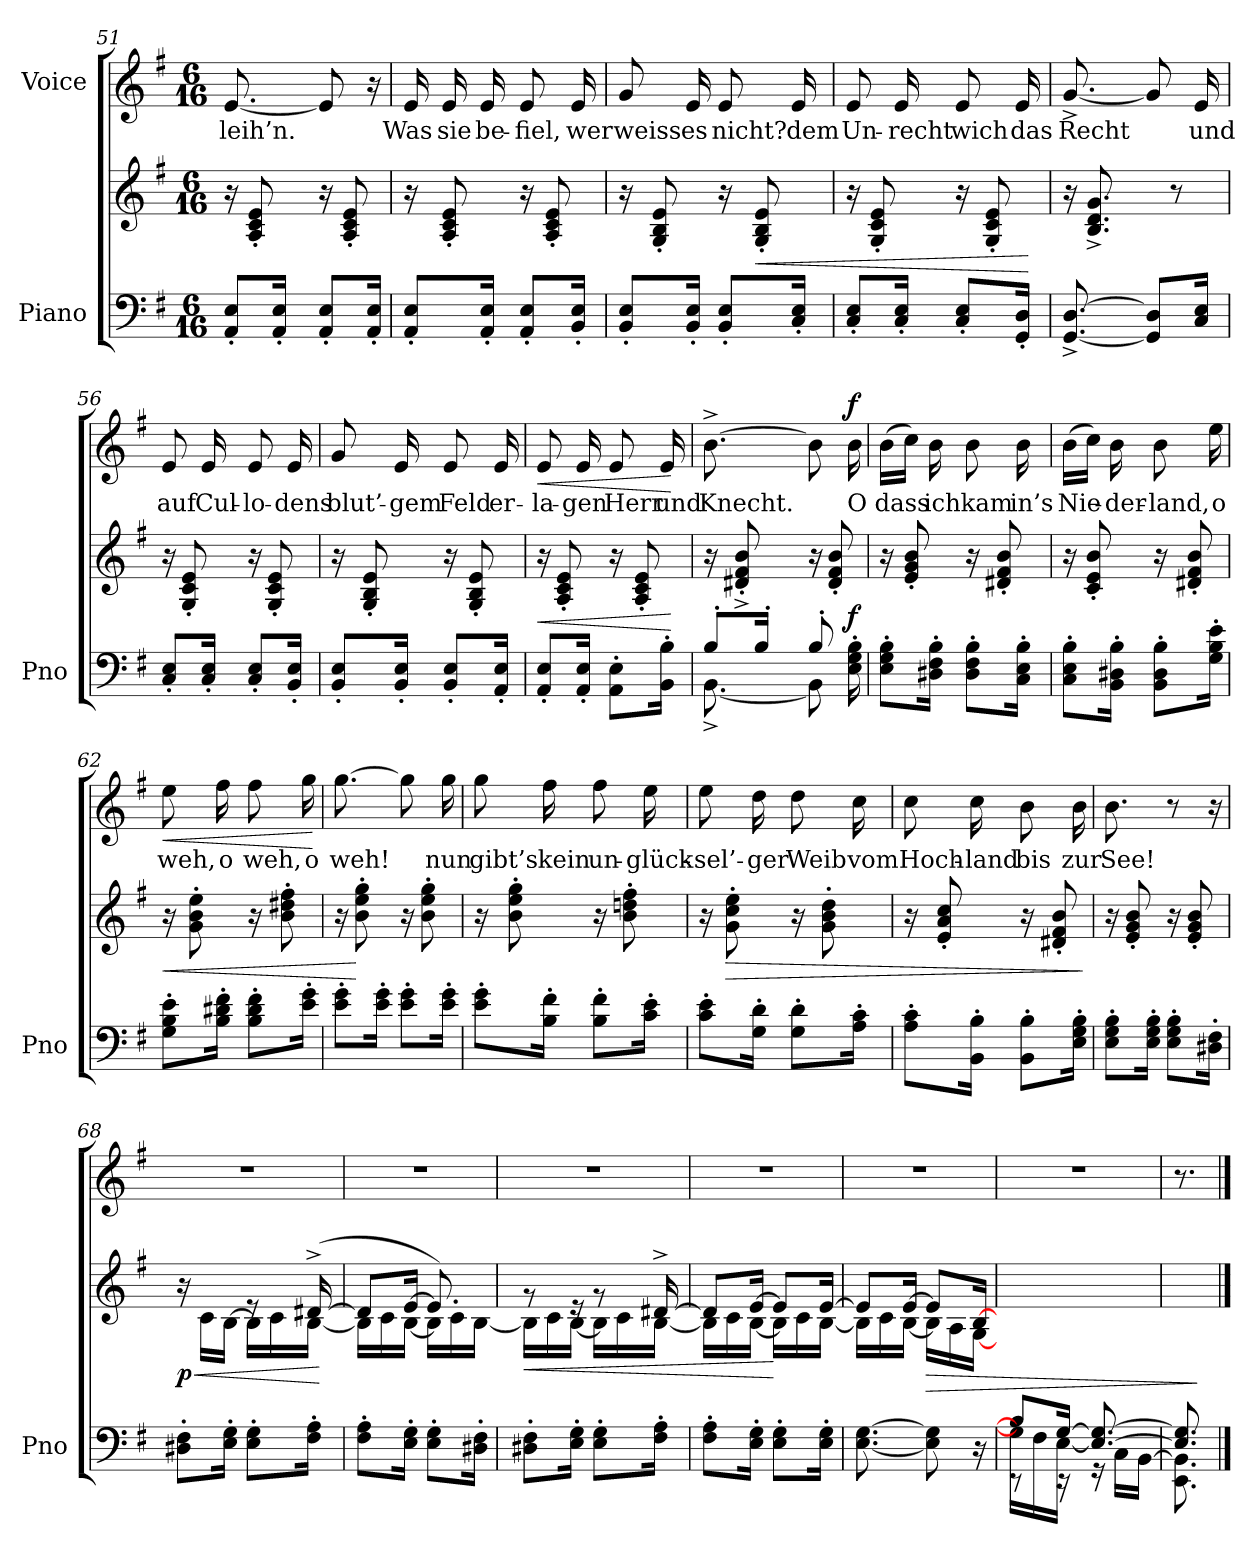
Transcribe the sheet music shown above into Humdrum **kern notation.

**kern	**kern	**dynam	**kern	**text	**dynam
*part2	*part2	*part2	*part1	*part1	*part1
*staff3	*staff2	*staff2/3	*staff1	*staff1	*staff1
*I"Piano	*	*	*I"Voice	*	*
*I'Pno	*	*	*	*	*
*clefF4	*clefG2	*	*clefG2	*	*
*k[f#]	*k[f#]	*	*k[f#]	*	*
*M6/16	*M6/16	*	*M6/16	*	*
=51	=51	=51	=51	=51	=51
!	!	!	!	!LO:LY:b	!
8AA/' 8E/'L	16r	.	[8.e/	leih’n.	.
.	8A/' 8c/' 8e/'	.	.	.	.
16AA/' 16E/'Jk	.	.	.	.	.
8AA/' 8E/'L	16r	.	8e/]	.	.
.	8A/' 8c/' 8e/'	.	.	.	.
16AA/' 16E/'Jk	.	.	16r	.	.
=52	=52	=52	=52	=52	=52
!	!	!	!	!LO:LY:b	!
8AA/' 8E/'L	16r	.	16e/	Was	.
!	!	!	!	!LO:LY:b	!
.	8A/' 8c/' 8e/'	.	16e/	sie	.
!	!	!	!	!LO:LY:b	!
16AA/' 16E/'Jk	.	.	16e/	be-	.
!	!	!	!	!LO:LY:b	!
8AA/' 8E/'L	16r	.	8e/	-fiel,	.
.	8A/' 8c/' 8e/'	.	.	.	.
!	!	!	!	!LO:LY:b	!
16BB/' 16E/'Jk	.	.	16e/	wer	.
=53	=53	=53	=53	=53	=53
!	!	!	!	!LO:LY:b	!
8BB/' 8E/'L	16r	.	8g/	weiss	.
.	8G/' 8B/' 8e/'	.	.	.	.
!	!	!	!	!LO:LY:b	!
16BB/' 16E/'Jk	.	.	16e/	es	.
!	!	!	!	!LO:LY:b	!
8BB/' 8E/'L	16r	.	8e/	nicht?	.
!	!	!LO:HP:b	!	!	!
.	8G/' 8B/' 8e/'	<	.	.	.
!	!	!	!	!LO:LY:b	!
16C/' 16E/'Jk	.	.	16e/	dem	.
=54	=54	=54	=54	=54	=54
!	!	!	!	!LO:LY:b	!
8C/' 8E/'L	16r	.	8e/	Un-	.
.	8G/' 8c/' 8e/'	.	.	.	.
!	!	!	!	!LO:LY:b	!
16C/' 16E/'Jk	.	.	16e/	-recht	.
!	!	!	!	!LO:LY:b	!
8C/' 8E/'L	16r	.	8e/	wich	.
.	8G/' 8c/' 8e/'	.	.	.	.
!	!	!	!	!LO:LY:b	!
16GG/' 16D/'Jk	.	.	16e/	das	.
.	.	[	.	.	.
!!LO:LB:g=z
=55	=55	=55	=55	=55	=55
!	!	!	!	!LO:LY:b	!
[8.GG/^ [8.D/^	16r	.	[8.g^/	Recht	.
.	8.B/^ 8.d/^ 8.g/^	.	.	.	.
8GG/] 8D/]L	.	.	8g/]	.	.
.	8r	.	.	.	.
!	!	!	!	!LO:LY:b	!
16C/ 16E/Jk	.	.	16e/	und	.
=56	=56	=56	=56	=56	=56
!	!	!	!	!LO:LY:b	!
8C/' 8E/'L	16r	.	8e/	auf	.
.	8G/' 8c/' 8e/'	.	.	.	.
!	!	!	!	!LO:LY:b	!
16C/' 16E/'Jk	.	.	16e/	Cul-	.
!	!	!	!	!LO:LY:b	!
8C/' 8E/'L	16r	.	8e/	-lo-	.
.	8G/' 8c/' 8e/'	.	.	.	.
!	!	!	!	!LO:LY:b	!
16BB/' 16E/'Jk	.	.	16e/	-dens	.
=57	=57	=57	=57	=57	=57
!	!	!	!	!LO:LY:b	!
8BB/' 8E/'L	16r	.	8g/	blut’-	.
.	8G/' 8B/' 8e/'	.	.	.	.
!	!	!	!	!LO:LY:b	!
16BB/' 16E/'Jk	.	.	16e/	-gem	.
!	!	!	!	!LO:LY:b	!
8BB/' 8E/'L	16r	.	8e/	Feld	.
.	8G/' 8B/' 8e/'	.	.	.	.
!	!	!	!	!LO:LY:b	!
16AA/' 16E/'Jk	.	.	16e/	er-	.
=58	=58	=58	=58	=58	=58
!	!	!LO:HP:b	!	!LO:LY:b	!LO:HP:b
8AA/' 8E/'L	16r	<	8e/	-la-	<
.	8A/' 8c/' 8e/'	.	.	.	.
!	!	!	!	!LO:LY:b	!
16AA/' 16E/'Jk	.	.	16e/	-gen	.
!	!	!	!	!LO:LY:b	!
8AA\' 8E\'L	16r	.	8e/	Herr	.
.	8A/' 8c/' 8e/'	.	.	.	.
!	!	!	!	!LO:LY:b	!
16BB\' 16B\'Jk	.	.	16e/	und	.
.	.	[	.	.	[
=59	=59	=59	=59	=59	=59
*^	*	*	*	*	*
!	!	!	!	!	!LO:LY:b	!
8B'/L	[8.BB^\	16r	.	[8.b^\	Knecht.	.
.	.	8d#X/'^ 8f#/'^ 8b/'^	.	.	.	.
16B'/Jk	.	.	.	.	.	.
8B'/	8BB\]	16r	.	8b\]	.	.
.	.	8d#/' 8f#/' 8b/'	.	.	.	.
!	!	!	!LO:DY:a=2	!	!LO:LY:b	!LO:DY:a
16E\' 16G\' 16B\'	16ryy	.	f	16b\	O	f
=60	=60	=60	=60	=60	=60	=60
!	!	!	!	!	!LO:LY:b	!
*v	*v	*	*	*	*	*
8E\' 8G\' 8B\'L	16r	.	(>16b\LL	dass	.
.	8e/' 8g/' 8b/'	.	16cc\JJ)	.	.
!	!	!	!	!LO:LY:b	!
16D#X\' 16F#\' 16B\'Jk	.	.	16b\	ich	.
!	!	!	!	!LO:LY:b	!
8D#\' 8F#\' 8B\'L	16r	.	8b\	kam	.
.	8d#X/' 8f#/' 8b/'	.	.	.	.
!	!	!	!	!LO:LY:b	!
16C\' 16E\' 16B\'Jk	.	.	16b\	in’s	.
!!LO:LB:g=z
=61	=61	=61	=61	=61	=61
!	!	!	!	!LO:LY:b	!
8C\' 8E\' 8B\'L	16r	.	(>16b\LL	Nie-	.
.	8c/' 8e/' 8b/'	.	16cc\JJ)	.	.
!	!	!	!	!LO:LY:b	!
16BB\' 16D#X\' 16B\'Jk	.	.	16b\	-der-	.
!	!	!	!	!LO:LY:b	!
8BB\' 8D#\' 8B\'L	16r	.	8b\	-land,	.
.	8d#X/' 8f#/' 8b/'	.	.	.	.
!	!	!	!	!LO:LY:b	!
16G\' 16B\' 16e\'Jk	.	.	16ee\	o	.
=62	=62	=62	=62	=62	=62
!	!	!LO:HP:b	!	!LO:LY:b	!LO:HP:b
8G\' 8B\' 8e\'L	16r	<	8ee\	weh,	<
.	8g\' 8b\' 8ee\'	.	.	.	.
!	!	!	!	!LO:LY:b	!
16B\' 16d#X\' 16f#\'Jk	.	.	16ff#\	o	.
!	!	!	!	!LO:LY:b	!
8B\' 8d#\' 8f#\'L	16r	.	8ff#\	weh,	.
.	8b\' 8dd#X\' 8ff#\'	.	.	.	.
!	!	!	!	!LO:LY:b	!
16e\' 16g\'Jk	.	.	16gg\	o	.
.	.	.	.	.	[
=63	=63	=63	=63	=63	=63
!	!	!	!	!LO:LY:b	!
8e\' 8g\'L	16r	.	[8.gg\	weh!	.
.	8b\' 8ee\' 8gg\'	[	.	.	.
16e\' 16g\'Jk	.	.	.	.	.
8e\' 8g\'L	16r	.	8gg\]	.	.
.	8b\' 8ee\' 8gg\'	.	.	.	.
!	!	!	!	!LO:LY:b	!
16e\' 16g\'Jk	.	.	16gg\	nun	.
=64	=64	=64	=64	=64	=64
!	!	!	!	!LO:LY:b	!
8e\' 8g\'L	16r	.	8gg\	gibt’s	.
.	8b\' 8ee\' 8gg\'	.	.	.	.
!	!	!	!	!LO:LY:b	!
16B\' 16f#\'Jk	.	.	16ff#\	kein	.
!	!	!	!	!LO:LY:b	!
8B\' 8f#\'L	16r	.	8ff#\	un-	.
.	8b\' 8ddn\' 8ff#\'	.	.	.	.
!	!	!	!	!LO:LY:b	!
16c\' 16e\'Jk	.	.	16ee\	-glück-	.
=65	=65	=65	=65	=65	=65
!	!	!	!	!LO:LY:b	!
8c\' 8e\'L	16r	.	8ee\	-sel’-	.
!	!	!LO:HP:b	!	!	!
.	8g\' 8cc\' 8ee\'	>	.	.	.
!	!	!	!	!LO:LY:b	!
16G\' 16d\'Jk	.	.	16dd\	-ger	.
!	!	!	!	!LO:LY:b	!
8G\' 8d\'L	16r	.	8dd\	Weib	.
.	8g\' 8b\' 8dd\'	.	.	.	.
!	!	!	!	!LO:LY:b	!
16A\' 16c\'Jk	.	.	16cc\	vom	.
=66	=66	=66	=66	=66	=66
!	!	!	!	!LO:LY:b	!
8A\' 8c\'L	16r	.	8cc\	Hoch-	.
.	8e/' 8a/' 8cc/'	.	.	.	.
!	!	!	!	!LO:LY:b	!
16BB\' 16B\'Jk	.	.	16cc\	-land	.
!	!	!	!	!LO:LY:b	!
8BB\' 8B\'L	16r	.	8b\	bis	.
.	8d#X/' 8f#/' 8b/'	.	.	.	.
!	!	!	!	!LO:LY:b	!
16E\' 16G\' 16B\'Jk	.	.	16b\	zur	.
.	.	]	.	.	.
!!LO:LB:g=z
=67	=67	=67	=67	=67	=67
!	!	!	!	!LO:LY:b	!
8E\' 8G\' 8B\'L	16r	.	8.b\	See!	.
.	8e/' 8g/' 8b/'	.	.	.	.
16E\' 16G\' 16B\'Jk	.	.	.	.	.
8E\' 8G\' 8B\'L	16r	.	8r	.	.
.	8e/' 8g/' 8b/'	.	.	.	.
16D#X\' 16F#\'Jk	.	.	16r	.	.
=68	=68	=68	=68	=68	=68
!	!	!LO:HP:b	!	!	!
*	*^	*	*	*	*
!	!	!	!LO:DY:n=1:b	!	!	!
8D#X\' 8F#\'L	16r	8.ryy	< p	4.r	.	.
.	16c\LL	.	.	.	.	.
16E\' 16G\'Jk	[16B\JJ	.	.	.	.	.
8E\' 8G\'L	8re	16B\LL]	.	.	.	.
.	.	16c\	.	.	.	.
16F#\' 16A\'Jk	(>[16d#X^/	[16B\JJ	.	.	.	.
*	*v	*v	*	*	*	*
.	.	[	.	.	.
=69	=69	=69	=69	=69	=69
*	*^	*	*	*	*
8F#\' 8A\'L	8d#/L]	16B\LL]	.	4.r	.	.
.	.	16c\	.	.	.	.
16E\' 16G\'Jk	[16e/Jk	[16B\JJ	.	.	.	.
8E\' 8G\'L	8.e/])	16B\LL]	.	.	.	.
.	.	16c\	.	.	.	.
16D#X\' 16F#\'Jk	.	[16B\JJ	.	.	.	.
=70	=70	=70	=70	=70	=70	=70
!	!	!	!LO:HP:b	!	!	!
8D#X\' 8F#\'L	8rg	16B\LL]	<	4.r	.	.
.	.	16c\	.	.	.	.
16E\' 16G\'Jk	16re	[16B\JJ	.	.	.	.
8E\' 8G\'L	8rg	16B\LL]	.	.	.	.
.	.	16c\	.	.	.	.
16F#\' 16A\'Jk	[16d#X^/	[16B\JJ	.	.	.	.
=71	=71	=71	=71	=71	=71	=71
8F#\' 8A\'L	8d#/L]	16B\LL]	.	4.r	.	.
.	.	16c\	.	.	.	.
16E\' 16G\'Jk	[16e/Jk	[16B\JJ	.	.	.	.
8E\' 8G\'L	8e/L]	16B\LL]	[	.	.	.
.	.	16c\	.	.	.	.
16E\' 16G\'Jk	[16e/Jk	[16B\JJ	.	.	.	.
=72	=72	=72	=72	=72	=72	=72
[8.E\ [8.G\	8e/L]	16B\LL]	.	4.r	.	.
.	.	16c\	.	.	.	.
.	[16e/Jk	[16B\JJ	.	.	.	.
!	!	!	!LO:HP:b	!	!	!
8E\] 8G\]	8e/L]	16B\LL]	>	.	.	.
.	.	16A\	.	.	.	.
16r	[16B/Jk	[16G\JJ	.	.	.	.
*	*v	*v	*	*	*	*
=73	=73	=73	=73	=73	=73
*^	*	*	*	*	*
*	*^	*	*	*	*	*
8B/L]	16G\LL]	8rEE	8.ryy	.	4.r	.	.
.	16F#\	.	.	.	.	.	.
[16G/Jk	[16E\JJ	16rEE	.	.	.	.	.
8.E/_ 8.G/_	8.ryy	16rGG	8.ryy	.	.	.	.
.	.	16C\LL	.	.	.	.	.
.	.	[16BB\JJ	.	.	.	.	.
*	*v	*v	*	*	*	*	*
=74	=74	=74	=74	=74	=74	=74
8.E/] 8.G/]	8.EE\ 8.BB\]	8.ryy	.	8.r	.	.
*v	*v	*	*	*	*	*
.	.	]	.	.	.
==	==	==	==	==	==
*-	*-	*-	*-	*-	*-
